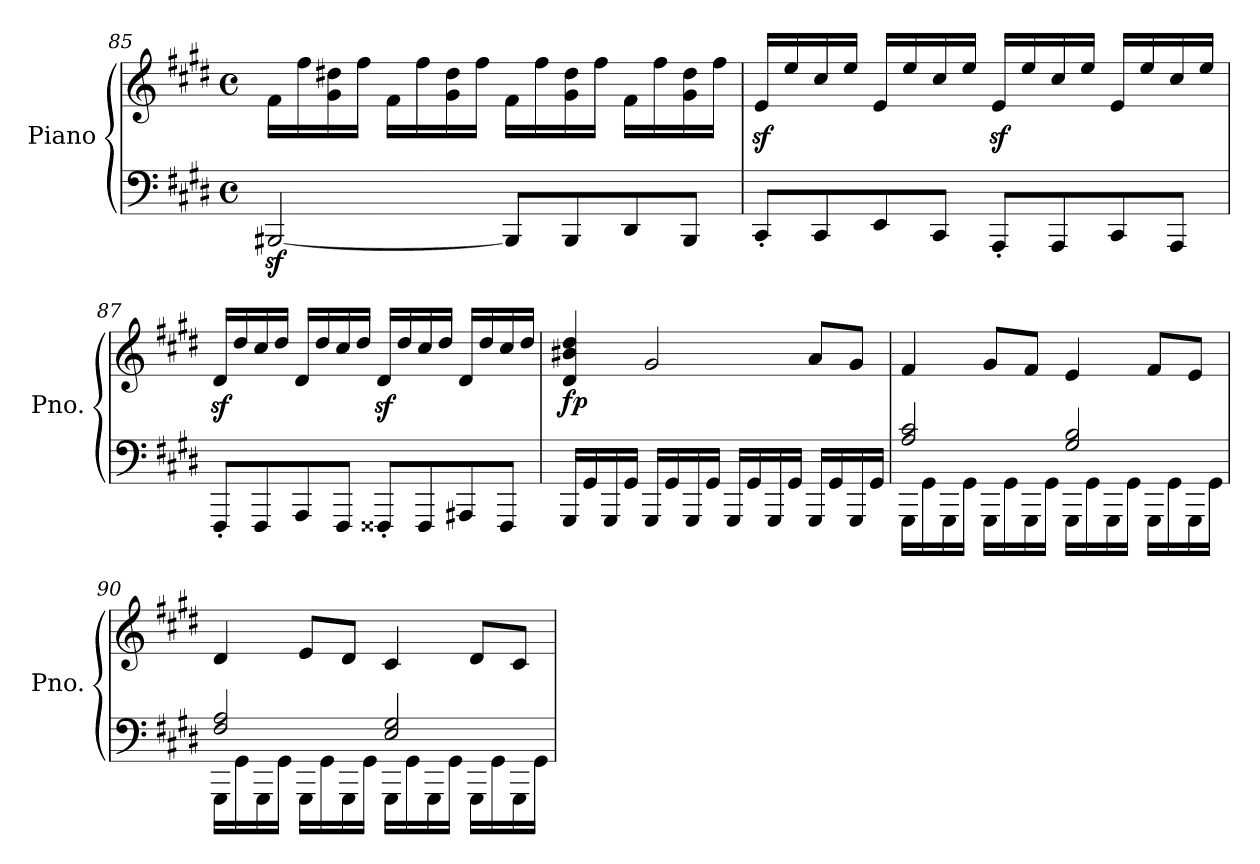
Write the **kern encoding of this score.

**kern	**kern	**dynam
*part1	*part1	*part1
*staff2	*staff1	*staff1/2
*I"Piano	*	*
*I'Pno.	*	*
!!LO:LB:g=z
*clefF4	*clefG2	*
*k[f#c#g#d#]	*k[f#c#g#d#]	*
*M4/4	*M4/4	*
*met(c)	*met(c)	*
=85	=85	=85
[2BBB#Xz>/	16f#\LL	.
.	16ff#\	.
.	16g#\ 16dd#X\	.
.	16ff#\JJ	.
.	16f#\LL	.
.	16ff#\	.
.	16g#\ 16dd#\	.
.	16ff#\JJ	.
8BBB#/L]	16f#\LL	.
.	16ff#\	.
8BBB#/	16g#\ 16dd#\	.
.	16ff#\JJ	.
8DD#/	16f#\LL	.
.	16ff#\	.
8BBB#/J	16g#\ 16dd#\	.
.	16ff#\JJ	.
=86	=86	=86
8CC#'/L	16ez</LL	.
.	16ee/	.
8CC#/	16cc#/	.
.	16ee/JJ	.
8EE/	16e/LL	.
.	16ee/	.
8CC#/J	16cc#/	.
.	16ee/JJ	.
8AAA'/L	16ez</LL	.
.	16ee/	.
8AAA/	16cc#/	.
.	16ee/JJ	.
8CC#/	16e/LL	.
.	16ee/	.
8AAA/J	16cc#/	.
.	16ee/JJ	.
=87	=87	=87
8FFF#'/L	16d#z</LL	.
.	16dd#/	.
8FFF#/	16cc#/	.
.	16dd#/JJ	.
8AAA/	16d#/LL	.
.	16dd#/	.
8FFF#/J	16cc#/	.
.	16dd#/JJ	.
8FFF##X'/L	16d#z</LL	.
.	16dd#/	.
8FFF##/	16cc#/	.
.	16dd#/JJ	.
8AAA#X/	16d#/LL	.
.	16dd#/	.
8FFF##/J	16cc#/	.
.	16dd#/JJ	.
!!LO:PB:g=z
=88	=88	=88
!	!	!LO:DY:b
16GGG#/LL	4d#/ 4b#X/ 4dd#/	fp
16GG#/	.	.
16GGG#/	.	.
16GG#/JJ	.	.
16GGG#/LL	2g#/	.
16GG#/	.	.
16GGG#/	.	.
16GG#/JJ	.	.
16GGG#/LL	.	.
16GG#/	.	.
16GGG#/	.	.
16GG#/JJ	.	.
16GGG#/LL	8a/L	.
16GG#/	.	.
16GGG#/	8g#/J	.
16GG#/JJ	.	.
=89	=89	=89
*^	*	*
16GGG#\LL	2A/ 2c#/	4f#/	.
16GG#\	.	.	.
16GGG#\	.	.	.
16GG#\JJ	.	.	.
16GGG#\LL	.	8g#/L	.
16GG#\	.	.	.
16GGG#\	.	8f#/J	.
16GG#\JJ	.	.	.
16GGG#\LL	2G#/ 2B/	4e/	.
16GG#\	.	.	.
16GGG#\	.	.	.
16GG#\JJ	.	.	.
16GGG#\LL	.	8f#/L	.
16GG#\	.	.	.
16GGG#\	.	8e/J	.
16GG#\JJ	.	.	.
=90	=90	=90	=90
16GGG#\LL	2F#/ 2A/	4d#/	.
16GG#\	.	.	.
16GGG#\	.	.	.
16GG#\JJ	.	.	.
16GGG#\LL	.	8e/L	.
16GG#\	.	.	.
16GGG#\	.	8d#/J	.
16GG#\JJ	.	.	.
16GGG#\LL	2E/ 2G#/	4c#/	.
16GG#\	.	.	.
16GGG#\	.	.	.
16GG#\JJ	.	.	.
16GGG#\LL	.	8d#/L	.
16GG#\	.	.	.
16GGG#\	.	8c#/J	.
16GG#\JJ	.	.	.
*v	*v	*	*
=	=	=
*-	*-	*-
